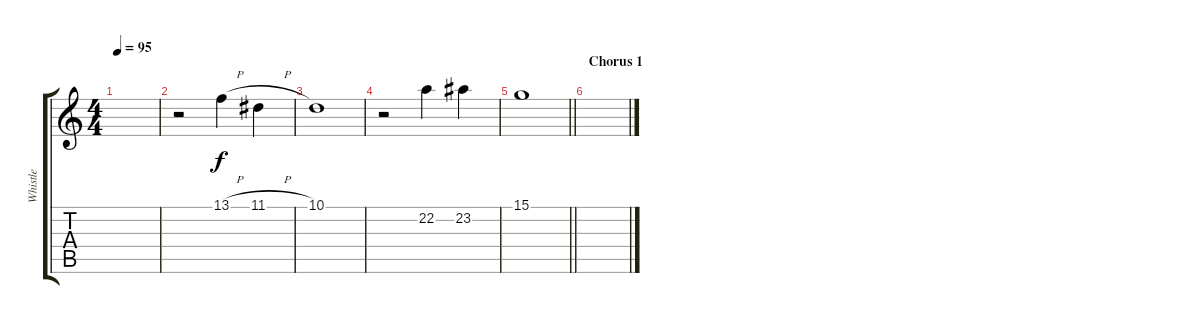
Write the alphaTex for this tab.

\track ("Whistle" "Whistle") {instrument whistle}
\staff {score tabs}
\tuning (E4 B3 G3 D3 A2 E2) {hide}
\ts (4 4)
\tempo 95
\clef g2
\ks c
|
r.2{volume 9} 13.1{h}.4 11.1{h}.4 |
10.1.1 |
r.2{volume 9} 22.2.4 23.2.4 |
\barLineRight lightlight
15.1.1{volume 5} |
\section ("" "Chorus 1")
